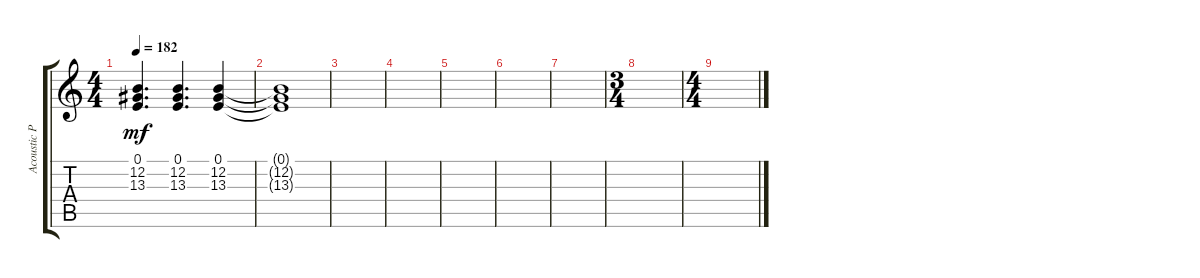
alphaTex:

\track ("Acoustic Piano" "Acoustic P") {instrument acousticgrandpiano}
\staff {score tabs}
\tuning (E4 B3 G3 D3 A2 E2) {hide}
\ts (4 4)
\tempo 182
\clef g2
\ks c
(0.1 12.2 13.3).4{d dy mf} (0.1 12.2 13.3).4{d} (0.1 12.2 13.3).4 |
(0.1{t} 12.2{t} 13.3{t}).1 |
|
|
|
|
|
\ts (3 4)
|
\ts (4 4)
